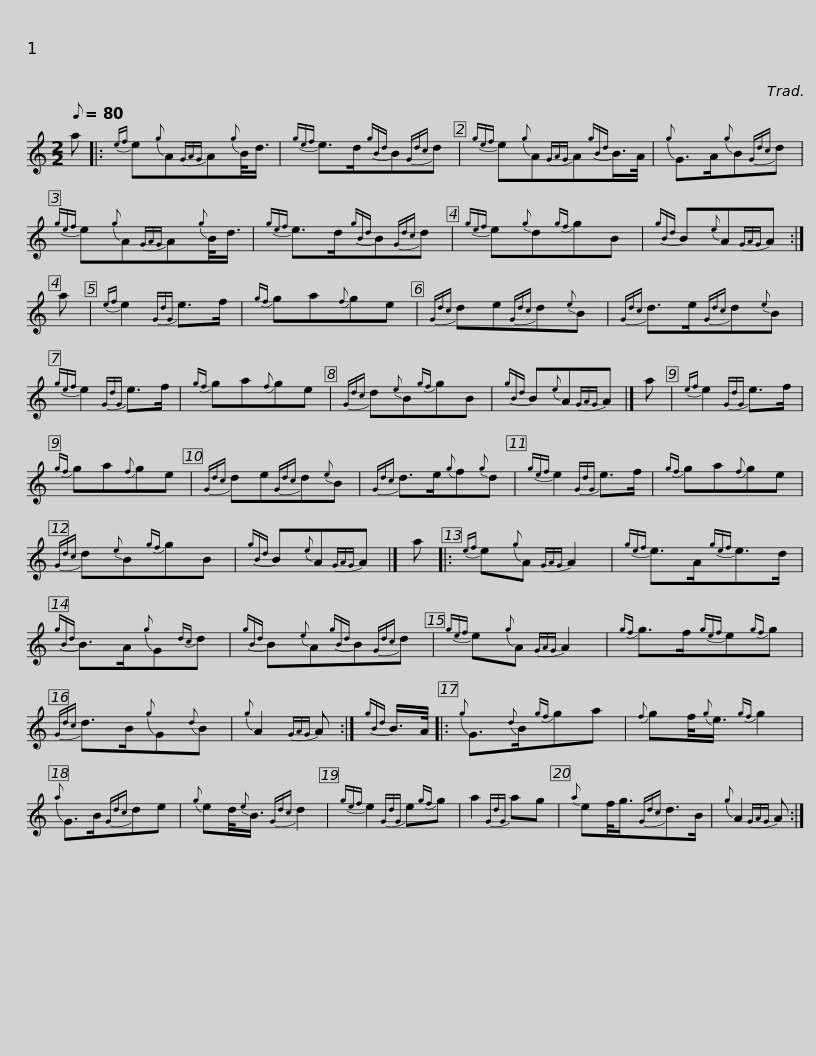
X:1
L:1/8
Q:1/8=80
M:2/2
I:linebreak $
K:C
V:1 treble
V:1
 a |:{ef} e{g}A{GAG}A{g}B/<d/ |{gef} e>d{gBd}B{Gdc}d |{gef} e{g}A{GAG}A{gBd}B/>A/ |{g} G>A{g}B{Gdc}d |$ %5
{gef} e{g}A{GAG}A{g}B/<d/ |{gef} e>d{gBd}B{Gdc}d |{gef} e{g}d{gf}gB |{gBd} B{e}A{GAG}A :| a | %10
{ef} e2{GdG} e>f |${gf} ga{f}ge |{Gdc} de{Gdc}d{e}B |{Gdc} d>e{Gdc}d{e}B |{gef} e2{GdG} e>f | %15
{gf} ga{f}ge |{Gdc} d{e}B{gf}gB |${gBd} B{e}A{GAG}A |] a |{ef} e2{GdG} e>f | %20
{gf} ga{f}ge |{Gdc} de{Gdc}d{e}B |{Gdc} d>e{g}f{g}d |{gef} e2{GdG} e>f |${gf} ga{f}ge | %25
{Gdc} d{e}B{gf}gB |{gBd} B{e}A{GAG}A |] a |:{ef} e{g}A{GAG} A2 |{gef} e>A{gef}e>d |$ %30
{gBd} B>A{g}G{dc}d |{gBd} B{e}A{gBd}B{Gdc}d |{gef} e{g}A{GAG} A2 |{gf} g>f{gef}e{gf}g |{Gdc} d>B{g}G{d}B |$ %35
{g} A2{GAG} A :|{gBd} B/>A/ |:{g} G3/2{d}B/{gf}ga |{f} gf/4{g}e3/4{gf} g2 |{a} G>B{Gdc}de | %40
{g} ed/4{e}B3/4{Gdc} d2 |${gef} e2{GdG} e{gf}g | a2{GdG} ag |{a} ef/<g/{Gdc}d>B |{g} A2{GAG} A :| %45
